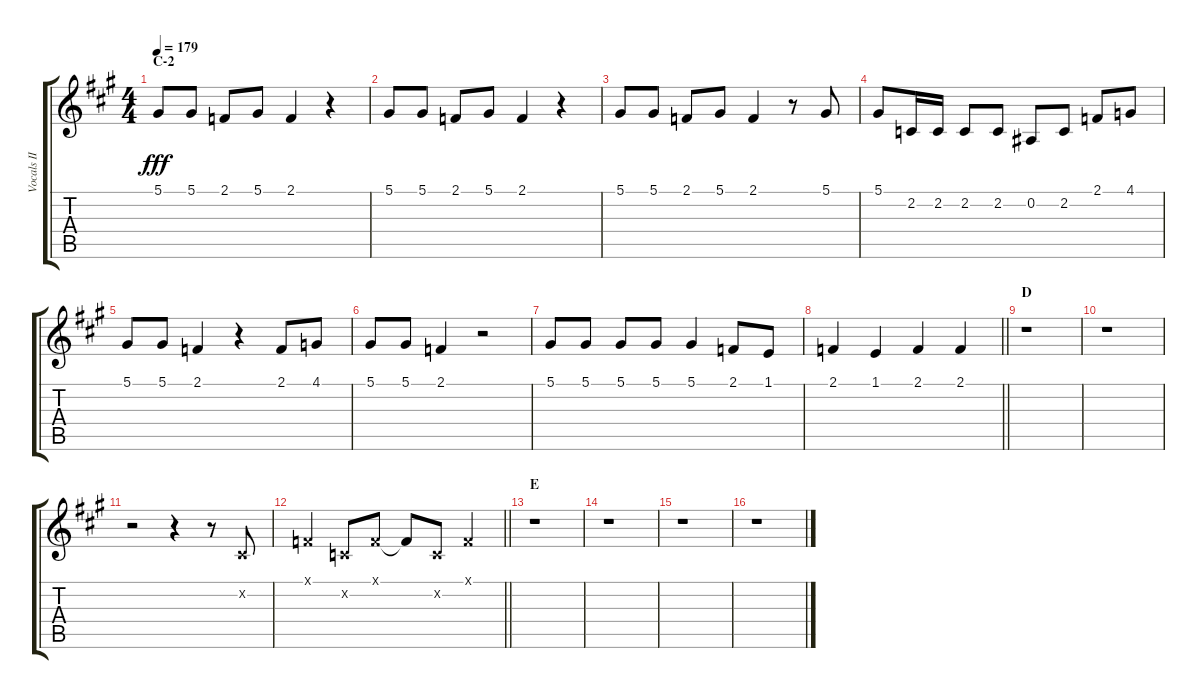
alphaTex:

\track ("Vocals II" "Vocals II") {instrument voiceoohs}
\staff {score tabs}
\tuning (Eb4 Bb3 Gb3 Db3 Ab2 Eb2) {hide}
\ts (4 4)
\section ("" "C-2")
\tempo 179
\clef g2
\ks a
5.1.8{dy fff} 5.1.8 2.1.8 5.1.8 2.1.4 r.4 |
5.1.8 5.1.8 2.1.8 5.1.8 2.1.4 r.4 |
5.1.8 5.1.8 2.1.8 5.1.8 2.1.4 r.8 5.1.8 |
5.1.8 2.2.16 2.2.16 2.2.8 2.2.8 0.2.8 2.2.8 2.1.8 4.1.8 |
5.1.8 5.1.8 2.1.4 r.4 2.1.8 4.1.8 |
5.1.8 5.1.8 2.1.4 r.2 |
5.1.8 5.1.8 5.1.8 5.1.8 5.1.4 2.1.8 1.1.8 |
\barLineRight lightlight
2.1.4 1.1.4 2.1.4 2.1.4 |
\section ("" "D")
r.1 |
r.1 |
r.2 r.4 r.8 3.2{x}.8 |
\barLineRight lightlight
2.1{x}.4 2.2{x}.8 2.1{x}.8 2.1{t}.8 2.2{x}.8 2.1{x}.4 |
\section ("" "E")
r.1 |
r.1 |
r.1 |
r.1
